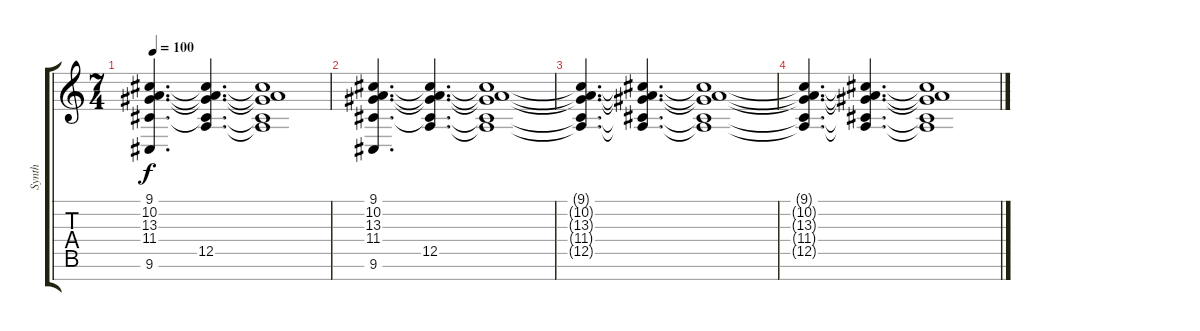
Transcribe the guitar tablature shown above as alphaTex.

\track ("Synth" "Synth") {instrument choiraahs}
\staff {score tabs}
\tuning (E4 B3 G3 D3 A2 E2 B1) {hide}
\ts (7 4)
\tempo 100
\clef g2
\ks c
(9.1 10.2 13.3 11.4 9.6).4{d dy f} (9.1{t} 10.2{t} 13.3{t} 11.4{t} 12.5).4{d} (9.1{t} 10.2{t} 13.3{t} 11.4{t} 12.5{t}).1 |
(9.1 10.2 13.3 11.4 9.6).4{d} (9.1{t} 10.2{t} 13.3{t} 11.4{t} 12.5).4{d} (9.1{t} 10.2{t} 13.3{t} 11.4{t} 12.5{t}).1 |
(9.1{t} 10.2{t} 13.3{t} 11.4{t} 12.5{t}).4{d} (9.1{t} 10.2{t} 13.3{t} 11.4{t} 12.5{t}).4{d} (9.1{t} 10.2{t} 13.3{t} 11.4{t} 12.5{t}).1 |
(9.1{t} 10.2{t} 13.3{t} 11.4{t} 12.5{t}).4{d volume 0} (9.1{t} 10.2{t} 13.3{t} 11.4{t} 12.5{t}).4{d} (9.1{t} 10.2{t} 13.3{t} 11.4{t} 12.5{t}).1
